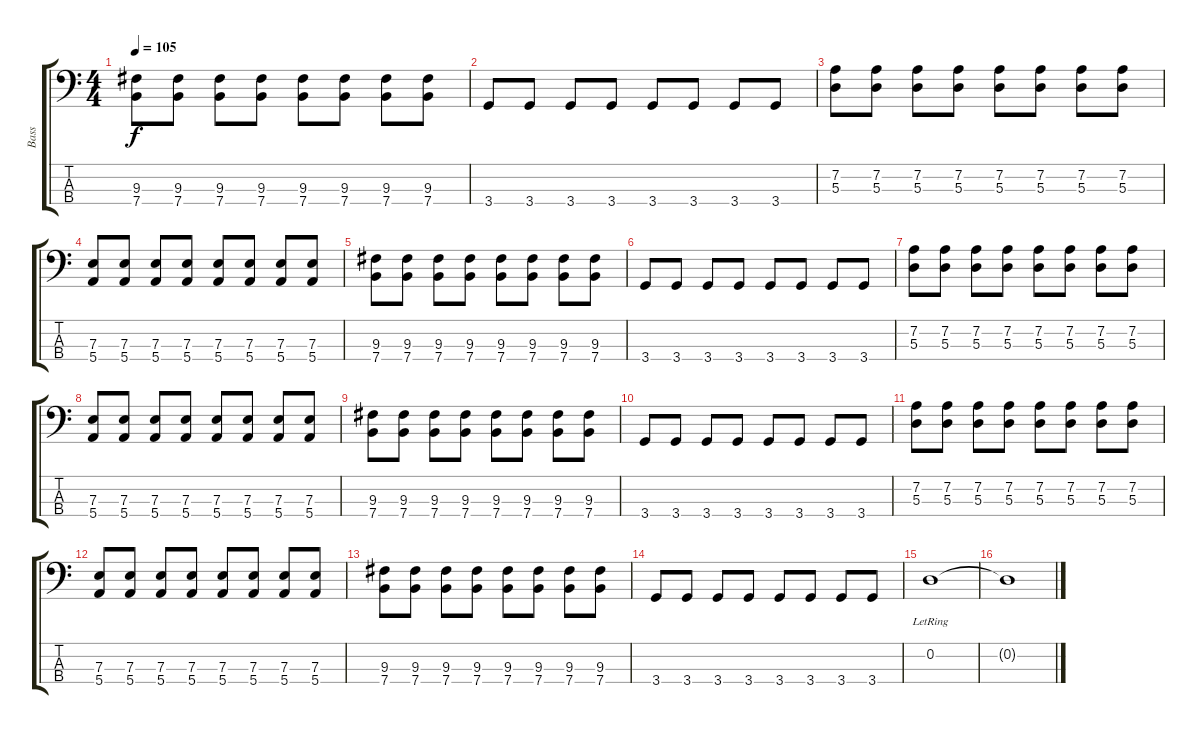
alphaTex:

\track ("Bass" "Bass") {instrument electricbassfinger}
\staff {score tabs}
\tuning (G2 D2 A1 E1) {hide}
\ts (4 4)
\tempo 105
\clef f4
\ks c
(9.3 7.4).8{dy f} (9.3 7.4).8 (9.3 7.4).8 (9.3 7.4).8 (9.3 7.4).8 (9.3 7.4).8 (9.3 7.4).8 (9.3 7.4).8 |
3.4.8 3.4.8 3.4.8 3.4.8 3.4.8 3.4.8 3.4.8 3.4.8 |
(7.2 5.3).8 (7.2 5.3).8 (7.2 5.3).8 (7.2 5.3).8 (7.2 5.3).8 (7.2 5.3).8 (7.2 5.3).8 (7.2 5.3).8 |
(7.3 5.4).8 (7.3 5.4).8 (7.3 5.4).8 (7.3 5.4).8 (7.3 5.4).8 (7.3 5.4).8 (7.3 5.4).8 (7.3 5.4).8 |
(9.3 7.4).8 (9.3 7.4).8 (9.3 7.4).8 (9.3 7.4).8 (9.3 7.4).8 (9.3 7.4).8 (9.3 7.4).8 (9.3 7.4).8 |
3.4.8 3.4.8 3.4.8 3.4.8 3.4.8 3.4.8 3.4.8 3.4.8 |
(7.2 5.3).8 (7.2 5.3).8 (7.2 5.3).8 (7.2 5.3).8 (7.2 5.3).8 (7.2 5.3).8 (7.2 5.3).8 (7.2 5.3).8 |
(7.3 5.4).8 (7.3 5.4).8 (7.3 5.4).8 (7.3 5.4).8 (7.3 5.4).8 (7.3 5.4).8 (7.3 5.4).8 (7.3 5.4).8 |
(9.3 7.4).8 (9.3 7.4).8 (9.3 7.4).8 (9.3 7.4).8 (9.3 7.4).8 (9.3 7.4).8 (9.3 7.4).8 (9.3 7.4).8 |
3.4.8 3.4.8 3.4.8 3.4.8 3.4.8 3.4.8 3.4.8 3.4.8 |
(7.2 5.3).8 (7.2 5.3).8 (7.2 5.3).8 (7.2 5.3).8 (7.2 5.3).8 (7.2 5.3).8 (7.2 5.3).8 (7.2 5.3).8 |
(7.3 5.4).8 (7.3 5.4).8 (7.3 5.4).8 (7.3 5.4).8 (7.3 5.4).8 (7.3 5.4).8 (7.3 5.4).8 (7.3 5.4).8 |
(9.3 7.4).8 (9.3 7.4).8 (9.3 7.4).8 (9.3 7.4).8 (9.3 7.4).8 (9.3 7.4).8 (9.3 7.4).8 (9.3 7.4).8 |
3.4.8 3.4.8 3.4.8 3.4.8 3.4.8 3.4.8 3.4.8 3.4.8 |
0.2{lr}.1 |
0.2{t}.1
